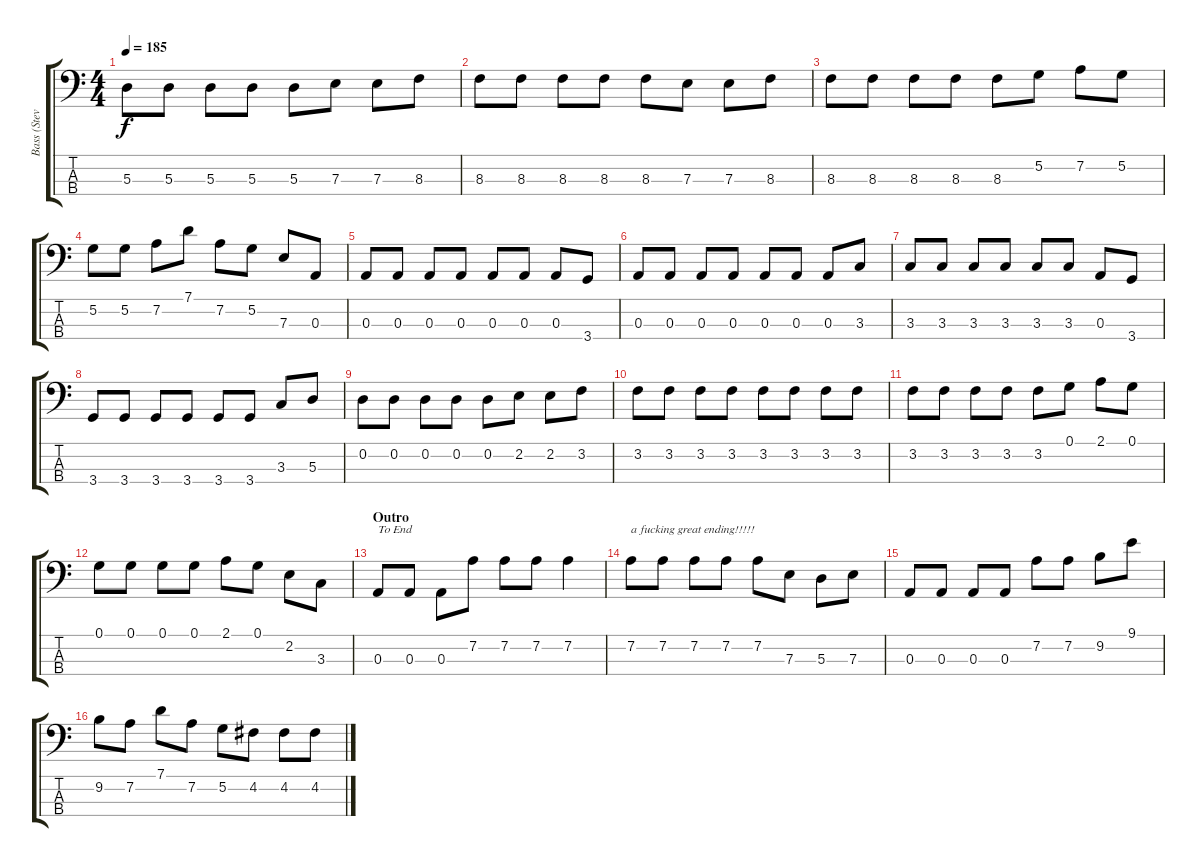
\track ("Bass (Steve Harris" "Bass (Stev") {instrument electricbassfinger}
\staff {score tabs}
\tuning (G2 D2 A1 E1) {hide}
\ts (4 4)
\tempo 185
\clef f4
\ks c
5.3.8{dy f} 5.3.8 5.3.8 5.3.8 5.3.8 7.3.8 7.3.8 8.3.8 |
8.3.8 8.3.8 8.3.8 8.3.8 8.3.8 7.3.8 7.3.8 8.3.8 |
8.3.8 8.3.8 8.3.8 8.3.8 8.3.8 5.2.8 7.2.8 5.2.8 |
5.2.8 5.2.8 7.2.8 7.1.8 7.2.8 5.2.8 7.3.8 0.3.8 |
0.3.8 0.3.8 0.3.8 0.3.8 0.3.8 0.3.8 0.3.8 3.4.8 |
0.3.8 0.3.8 0.3.8 0.3.8 0.3.8 0.3.8 0.3.8 3.3.8 |
3.3.8 3.3.8 3.3.8 3.3.8 3.3.8 3.3.8 0.3.8 3.4.8 |
3.4.8 3.4.8 3.4.8 3.4.8 3.4.8 3.4.8 3.3.8 5.3.8 |
0.2.8 0.2.8 0.2.8 0.2.8 0.2.8 2.2.8 2.2.8 3.2.8 |
3.2.8 3.2.8 3.2.8 3.2.8 3.2.8 3.2.8 3.2.8 3.2.8 |
3.2.8 3.2.8 3.2.8 3.2.8 3.2.8 0.1.8 2.1.8 0.1.8 |
0.1.8 0.1.8 0.1.8 0.1.8 2.1.8 0.1.8 2.2.8 3.3.8 |
\section ("" "Outro")
0.3.8{txt "To End"} 0.3.8 0.3.8 7.2.8 7.2.8 7.2.8 7.2.4 |
7.2.8{txt "a fucking great ending!!!!!"} 7.2.8 7.2.8 7.2.8 7.2.8 7.3.8 5.3.8 7.3.8 |
0.3.8 0.3.8 0.3.8 0.3.8 7.2.8 7.2.8 9.2.8 9.1.8 |
9.2.8 7.2.8 7.1.8 7.2.8 5.2.8 4.2.8 4.2.8 4.2.8
